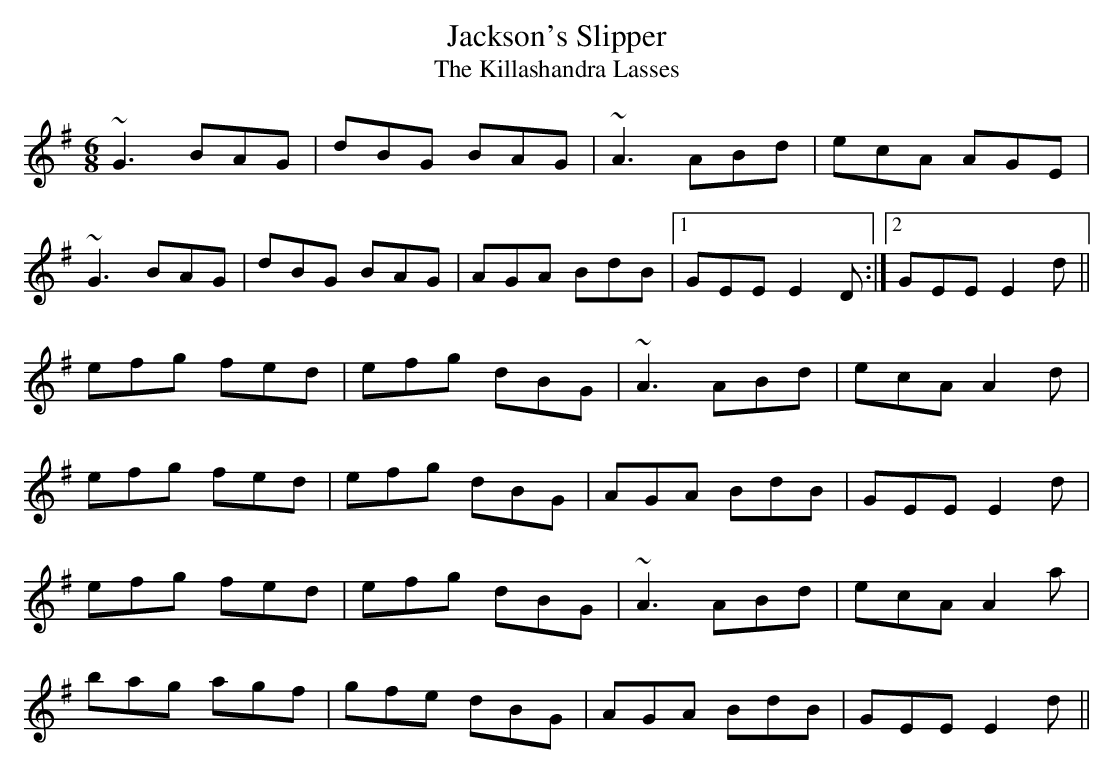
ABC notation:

X:1
T:Jackson's Slipper
T:Killashandra Lasses, The
M:6/8
L:1/8
K:G
~G3 BAG|dBG BAG|~A3 ABd|ecA AGE|!
~G3 BAG|dBG BAG|AGA BdB|1 GEE E2D:|2 GEE E2d||!
efg fed|efg dBG|~A3 ABd|ecA A2d|!
efg fed|efg dBG|AGA BdB|GEE E2d|!
efg fed|efg dBG|~A3 ABd|ecA A2a|!
bag agf|gfe dBG|AGA BdB|GEE E2d||!
